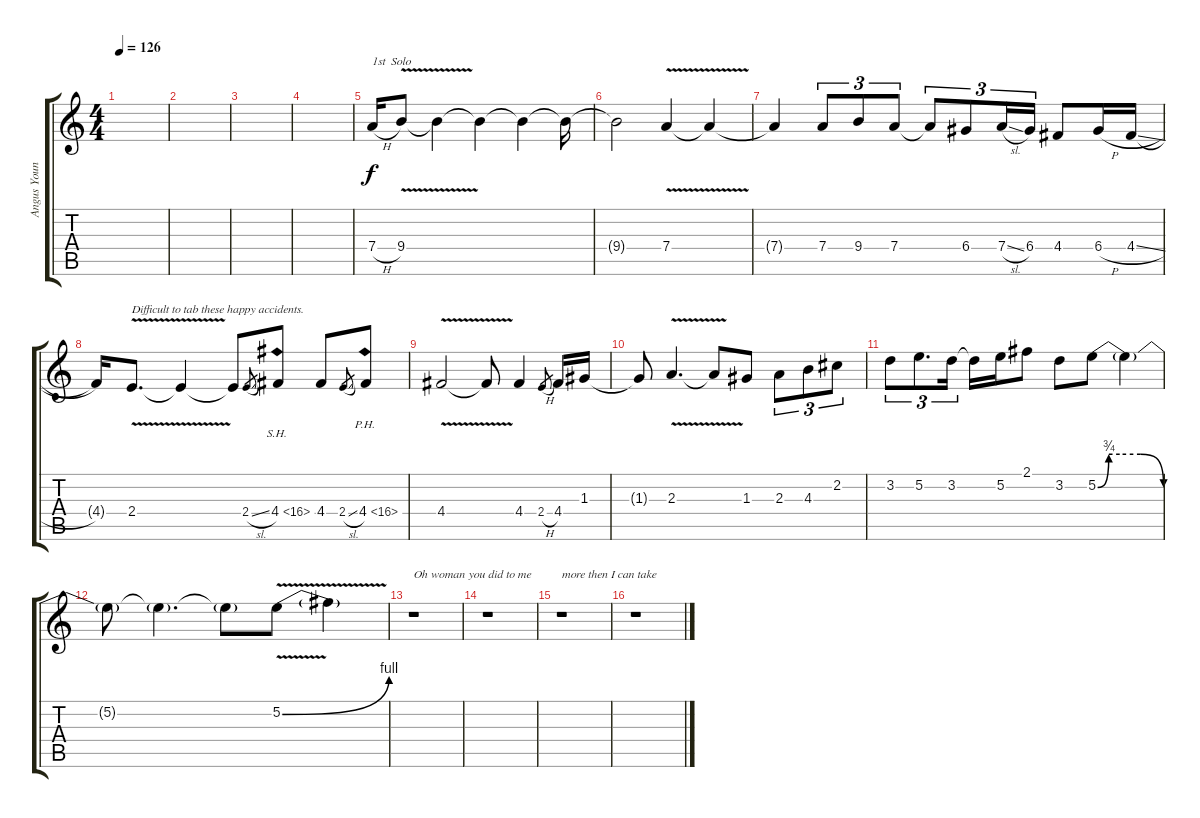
\track ("Angus Young's Overdubbed Solos" "Angus Youn") {instrument distortionguitar}
\staff {score tabs}
\tuning (E4 B3 G3 D3 A2 E2) {hide}
\ts (4 4)
\tempo 126
\clef g2
\ks c
|
|
|
|
7.4{h}.16{txt "1st  Solo"} 9.4{v}.8 9.4{t}.4 9.4{t}.4 9.4{t}.4 9.4{t}.16 |
9.4{t}.2 7.4{v}.4 7.4{t}.4 |
7.4{t}.4 7.4.8{tu (3 2)} 9.4.8{tu (3 2)} 7.4.8{tu (3 2)} 7.4{t}.8{tu (3 2)} 6.4.8{tu (3 2)} 7.4{sl}.16{tu (3 2)} 6.4.16{tu (3 2)} 4.4.8 6.4{h}.16 4.4{sl}.16 |
4.4{t}.16 2.4{v}.8{d txt "Difficult to tab these happy accidents."} 2.4{t}.4 2.4{t}.8 2.4{sl}.8{gr} 4.4{sh 12}.8 4.4.8 2.4{sl}.8{gr} 4.4{ph 12}.8 |
4.4{v}.2 4.4{t}.8 4.4.4 2.4{h}.8{gr} 4.4.16 1.3.16 |
1.3{t}.8 2.3{v}.4{d} 2.3{t}.8 1.3.8 2.3.8{tu (3 2)} 4.3.8{tu (3 2)} 2.2.8{tu (3 2)} |
3.2.8{tu (3 2)} 5.2.8{d tu (3 2)} 3.2.16{tu (3 2)} 3.2{t}.16 5.2.16 2.1.8 3.2.8 5.2{be (custom 0 0 10 3 20 3 39 3 60 0)}.8 5.2{t}.4 |
5.2{t}.8 5.2{t}.4{d} 5.2{t}.8 5.2{be (bend 0 0 60 4) v}.8 5.2{t}.4 |
r.1{txt "Oh woman you did to me"} |
r.1 |
r.1{txt "more then I can take"} |
r.1
